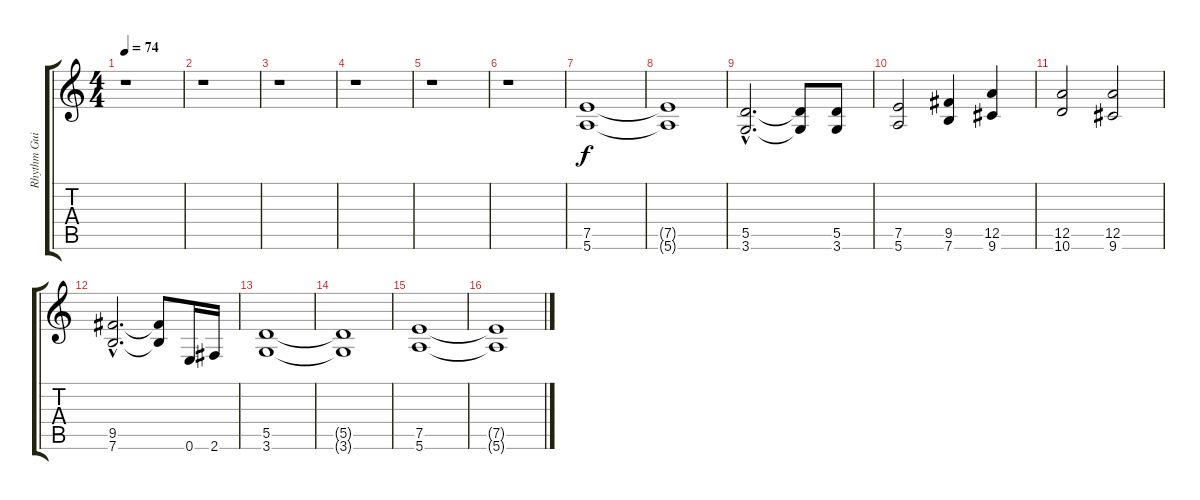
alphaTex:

\track ("Rhythm Guitar" "Rhythm Gui") {instrument distortionguitar}
\staff {score tabs}
\tuning (E4 B3 G3 D3 A2 E2) {hide}
\ts (4 4)
\tempo 74
\clef g2
\ks c
r.1{dy f} |
r.1 |
r.1 |
r.1 |
r.1 |
r.1 |
(7.5 5.6).1 |
(7.5{t} 5.6{t}).1 |
(5.5{hac} 3.6{hac}).2{d} (5.5{t} 3.6{t}).8 (5.5 3.6).8 |
(7.5 5.6).2 (9.5 7.6).4 (12.5 9.6).4 |
(12.5 10.6).2 (12.5 9.6).2 |
(9.5{hac} 7.6{hac}).2{d} (9.5{t} 7.6{t}).8 0.6.16 2.6.16 |
(5.5 3.6).1 |
(5.5{t} 3.6{t}).1 |
(7.5 5.6).1 |
(7.5{t} 5.6{t}).1
